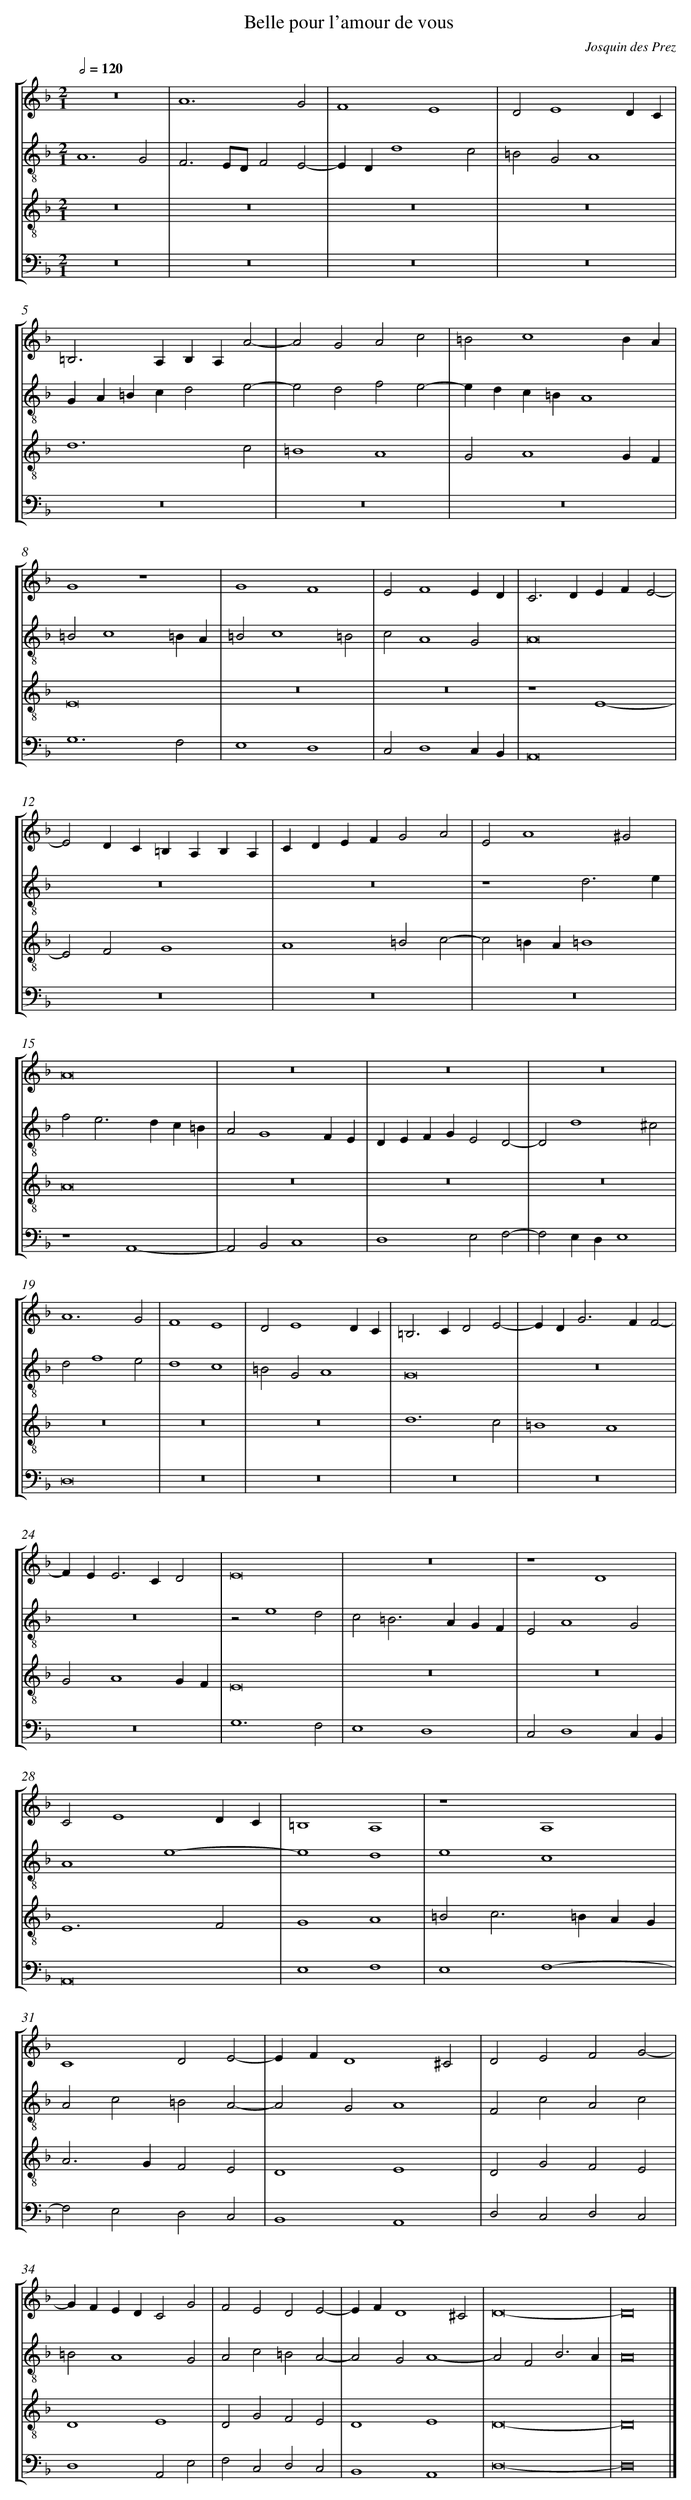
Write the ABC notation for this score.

X:1
T:Belle pour l'amour de vous
C: Josquin des Prez
L: 1/4
M: 2/1
Q: 1/2=120
%%staves [1 2 3 4]
V: 1 clef=treble
V: 2 clef=treble-8
V: 3 clef=treble-8
V: 4 clef=bass
K: F
[V:1] z8 |
[V:2] A6G2 |
[V:3] z8 |
[V:4] z8 |
[V:1] A6G2 |
[V:2] F3E/D/F2E2- |
[V:3] z8 |
[V:4] z8 |
[V:1] F4E4 |
[V:2] EDd4c2 |
[V:3] z8 |
[V:4] z8 |
[V:1] D2E4DC |
[V:2] =B2G2A4 |
[V:3] z8 |
[V:4] z8 |
[V:1] =B,3A,B,A,A2- |
[V:2] GA=Bcd2e2- |
[V:3] d6c2 |
[V:4] z8 |
[V:1] A2G2A2c2 |
[V:2] e2d2f2e2- |
[V:3] =B4A4 |
[V:4] z8 |
[V:1] =B2c4BA |
[V:2] edc=BA4 |
[V:3] G2A4GF |
[V:4] z8 |
[V:1] G4z4 |
[V:2] =B2c4=BA |
[V:3] E8 |
[V:4] G,6F,2 |
[V:1] G4F4 |
[V:2] =B2c4=B2 |
[V:3] z8 |
[V:4] E,4D,4 |
[V:1] E2F4ED |
[V:2] c2A4G2 |
[V:3] z8 |
[V:4] C,2D,4C,B,, |
[V:1] C3DEFE2- |
[V:2] A8 |
[V:3] z4E4- |
[V:4] A,,8 |
[V:1] E2DC=B,A,B,A, |
[V:2] z8 |
[V:3] E2F2G4 |
[V:4] z8 |
[V:1] CDEFG2A2 |
[V:2] z8 |
[V:3] A4=B2c2- |
[V:4] z8 |
[V:1] E2A4^G2 |
[V:2] z4d3e |
[V:3] c2=BA=B4 |
[V:4] z8 |
[V:1] A8 |
[V:2] f2e3dc=B |
[V:3] A8 |
[V:4] z4A,,4- |
[V:1] z8 |
[V:2] A2G4FE |
[V:3] z8 |
[V:4] A,,2B,,2C,4 |
[V:1] z8 |
[V:2] DEFGE2D2- |
[V:3] z8 |
[V:4] D,4E,2F,2- |
[V:1] z8 |
[V:2] D2d4^c2 |
[V:3] z8 |
[V:4] F,2E,D,E,4 |
[V:1] A6G2 |
[V:2] d2f4e2 |
[V:3] z8 |
[V:4] D,8 |
[V:1] F4E4 |
[V:2] d4c4 |
[V:3] z8 |
[V:4] z8 |
[V:1] D2E4DC |
[V:2] =B2G2A4 |
[V:3] z8 |
[V:4] z8 |
[V:1] =B,3CD2E2- |
[V:2] G8 |
[V:3] d6c2 |
[V:4] z8 |
[V:1] EDG3FF2- |
[V:2] z8 |
[V:3] =B4A4 |
[V:4] z8 |
[V:1] FEE3CD2 |
[V:2] z8 |
[V:3] G2A4GF |
[V:4] z8 |
[V:1] E8 |
[V:2] z2e4d2 |
[V:3] E8 |
[V:4] G,6F,2 |
[V:1] z8 |
[V:2] c2=B3AGF |
[V:3] z8 |
[V:4] E,4D,4 |
[V:1] z4D4 |
[V:2] E2A4G2 |
[V:3] z8 |
[V:4] C,2D,4C,B,, |
[V:1] C2E4DC |
[V:2] A4e4- |
[V:3] E6F2 |
[V:4] A,,8 |
[V:1] =B,4A,4 |
[V:2] e4d4 |
[V:3] G4A4 |
[V:4] E,4F,4 |
[V:1] z4A,4 |
[V:2] e4c4 |
[V:3] =B2c3=BAG |
[V:4] E,4F,4- |
[V:1] C4D2E2- |
[V:2] A2c2=B2A2- |
[V:3] A3GF2E2 |
[V:4] F,2E,2D,2C,2 |
[V:1] EFD4^C2 |
[V:2] A2G2A4 |
[V:3] D4E4 |
[V:4] B,,4A,,4 |
[V:1] D2E2F2G2- |
[V:2] F2c2A2c2 |
[V:3] D2G2F2E2 |
[V:4] D,2C,2D,2C,2 |
[V:1] GFEDC2G2 |
[V:2] =B2A4G2 |
[V:3] D4E4 |
[V:4] D,4A,,2E,2 |
[V:1] F2E2D2E2- |
[V:2] A2c2=B2A2- |
[V:3] D2G2F2E2 |
[V:4] F,2C,2D,2C,2 |
[V:1] EFD4^C2 |
[V:2] A2G2A4- |
[V:3] D4E4 |
[V:4] B,,4A,,4 |
[V:1] D8- |
[V:2] A2F2B3A |
[V:3] D8- |
[V:4] D,8- |
[V:1] D8 |]
[V:2] A8 |]
[V:3] D8 |]
[V:4] D,8 |]
